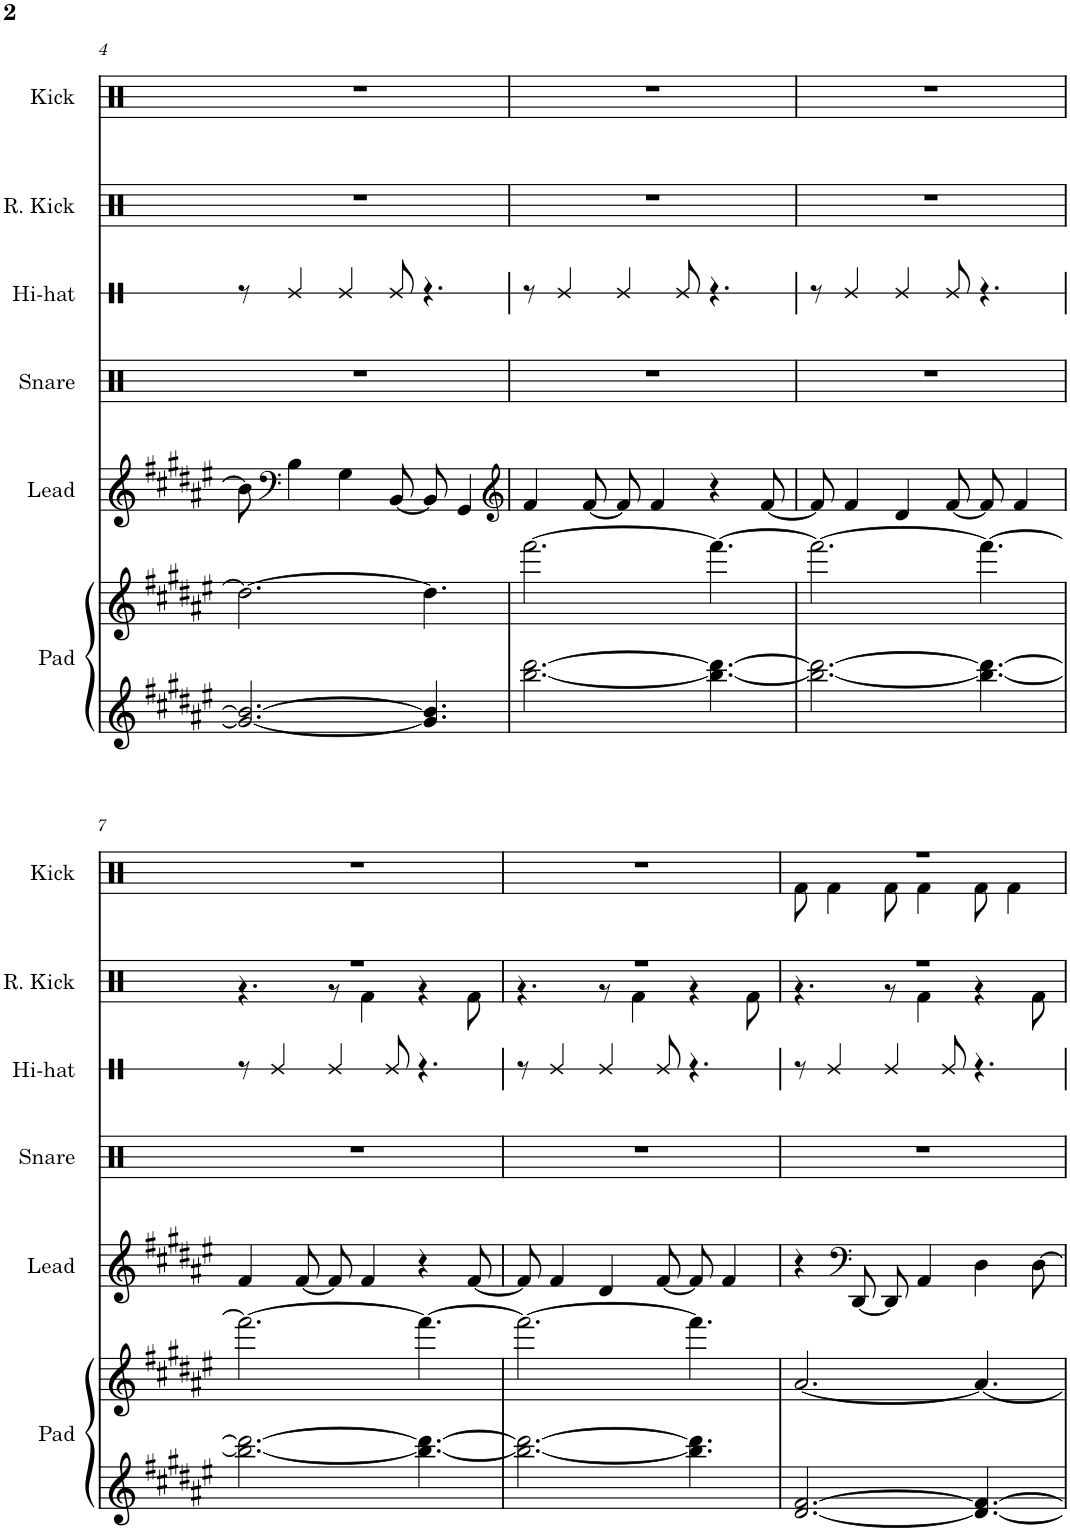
**kern	**kern	**kern	**kern	**kern	**kern	**kern
*part6	*part6	*part5	*part4	*part3	*part2	*part1
*staff7	*staff6	*staff5	*staff4	*staff3	*staff2	*staff1
*I"Pad	*	*I"Lead	*I"Snare	*I"Hi-hat	*I"Reverb Kick	*I"Kick
*I'Pad	*	*I'Lead	*I'Snare	*I'Hi-hat	*I'R. Kick	*I'Kick
!!LO:PB:g=z
*clefG2	*clefG2	*clefG2	*clefX	*clefX	*clefX	*clefX
*k[f#c#g#d#a#e#]	*k[f#c#g#d#a#e#]	*k[f#c#g#d#a#e#]	*k[f#c#g#d#a#e#]	*k[f#c#g#d#a#e#]	*k[f#c#g#d#a#e#]	*k[f#c#g#d#a#e#]
*M9/8	*M9/8	*M9/8	*M9/8	*M9/8	*M9/8	*M9/8
=4	=4	=4	=4	=4	=4	=4
2.g#/_ 2.b/_	2.dd#\_	8b\]	8%9r	8r	8%9r	8%9r
*	*	*clefF4	*	*	*	*
.	.	4B\	.	4Re/	.	.
.	.	4G#\	.	4Re/	.	.
.	.	[8BB/	.	8Re/	.	.
4.g#/] 4.b/]	4.dd#\]	8BB/]	.	4.r	.	.
.	.	4GG#/	.	.	.	.
=5	=5	=5	=5	=5	=5	=5
*	*	*clefG2	*	*	*	*
[2.bb\ [2.ddd#\	[2.fff#\	4f#/	8%9r	8r	8%9r	8%9r
.	.	.	.	4Re/	.	.
.	.	[8f#/	.	.	.	.
.	.	8f#/]	.	4Re/	.	.
.	.	4f#/	.	.	.	.
.	.	.	.	8Re/	.	.
4.bb\_ 4.ddd#\_	4.fff#\_	4r	.	4.r	.	.
.	.	[8f#/	.	.	.	.
=6	=6	=6	=6	=6	=6	=6
2.bb\_ 2.ddd#\_	2.fff#\_	8f#/]	8%9r	8r	8%9r	8%9r
.	.	4f#/	.	4Re/	.	.
.	.	4d#/	.	4Re/	.	.
.	.	[8f#/	.	8Re/	.	.
4.bb\_ 4.ddd#\_	4.fff#\_	8f#/]	.	4.r	.	.
.	.	4f#/	.	.	.	.
!!LO:LB:g=z
=7	=7	=7	=7	=7	=7	=7
*	*	*	*	*	*^	*
2.bb\_ 2.ddd#\_	2.fff#\_	4f#/	8%9r	8r	8%9r	4.r	8%9r
.	.	.	.	4Re/	.	.	.
.	.	[8f#/	.	.	.	.	.
.	.	8f#/]	.	4Re/	.	8r	.
.	.	4f#/	.	.	.	4Rf\	.
.	.	.	.	8Re/	.	.	.
4.bb\_ 4.ddd#\_	4.fff#\_	4r	.	4.r	.	4r	.
.	.	[8f#/	.	.	.	8Rf\	.
=8	=8	=8	=8	=8	=8	=8	=8
2.bb\_ 2.ddd#\_	2.fff#\_	8f#/]	8%9r	8r	8%9r	4.r	8%9r
.	.	4f#/	.	4Re/	.	.	.
.	.	4d#/	.	4Re/	.	8r	.
.	.	.	.	.	.	4Rf\	.
.	.	[8f#/	.	8Re/	.	.	.
4.bb\] 4.ddd#\]	4.fff#\]	8f#/]	.	4.r	.	4r	.
.	.	4f#/	.	.	.	.	.
.	.	.	.	.	.	8Rf\	.
=9	=9	=9	=9	=9	=9	=9	=9
*	*	*	*	*	*	*	*^
[2.d#/ [2.f#/	[2.a#/	4r	8%9r	8r	8%9r	4.r	8%9r	8Rf\
.	.	.	.	4Re/	.	.	.	4Rf\
*	*	*clefF4	*	*	*	*	*	*
.	.	[8DD#/	.	.	.	.	.	.
.	.	8DD#/]	.	4Re/	.	8r	.	8Rf\
.	.	4AA#/	.	.	.	4Rf\	.	4Rf\
.	.	.	.	8Re/	.	.	.	.
4.d#/_ 4.f#/_	4.a#/_	4D#\	.	4.r	.	4r	.	8Rf\
.	.	.	.	.	.	.	.	4Rf\
.	.	[8D#\	.	.	.	8Rf\	.	.
*	*	*	*	*	*v	*v	*	*
*	*	*	*	*	*	*v	*v
=	=	=	=	=	=	=
*-	*-	*-	*-	*-	*-	*-
